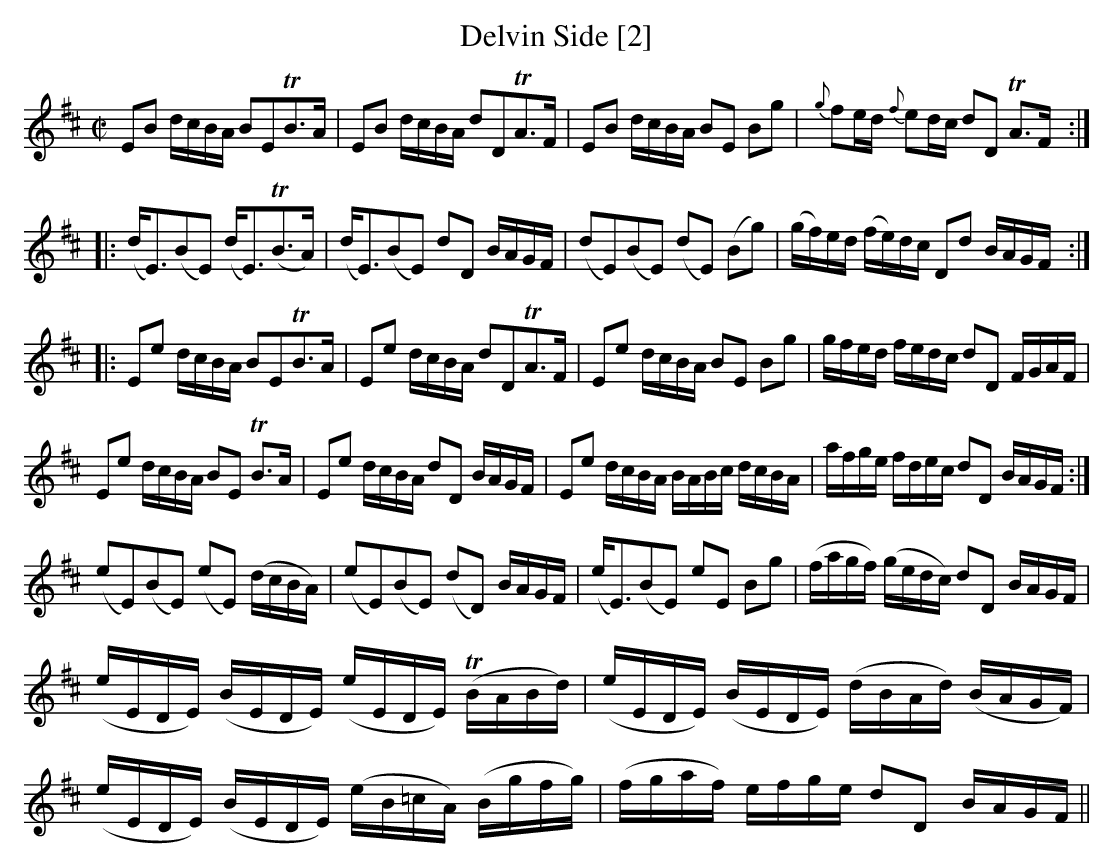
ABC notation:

X:1
T:Delvin Side [2]
M:C|
L:1/8
K:Edor
EB d/c/B/A/ BETB>A|EB d/c/B/A/ dDTA>F|EB d/c/B/A/ BE Bg|{g}fe/d/ {f}ed/c/ dD TA>F:|
|:(d<E)(BE) (d<E)T(B>A)|(d<E)(BE) dD B/A/G/F/|(dE)(BE) (dE) (Bg)|(g/f/)e/d/ (f/e/)d/c/ Dd B/A/G/F/:|
|:Ee d/c/B/A/ BETB>A|Ee d/c/B/A/ dDTA>F|Ee d/c/B/A/ BE Bg|g/f/e/d/ f/e/d/c/ dD F/G/A/F/|
Ee d/c/B/A/ BE TB>A|Ee d/c/B/A/ dD B/A/G/F/|Ee d/c/B/A/ B/A/B/c/ d/c/B/A/|a/f/g/e/ f/d/e/c/ dD B/A/G/F/:|
(eE)(BE) (eE) (d/c/B/A/)|(eE)(BE) (dD) B/A/G/F/|(e<E)(BE) eE Bg|(f/a/g/f/) (g/e/d/c/) dD B/A/G/F/|
(e/E/D/E/) (B/E/D/E/) (e/E/D/E/) T(B/A/B/d/)|(e/E/D/E/) (B/E/D/E/) (d/B/A/d/) (B/A/G/F/)|
(e/E/D/E/) (B/E/D/E/) (e/B/=c/A/) (B/g/f/g/)|(f/g/a/f/) e/f/g/e/ dD B/A/G/F/||
